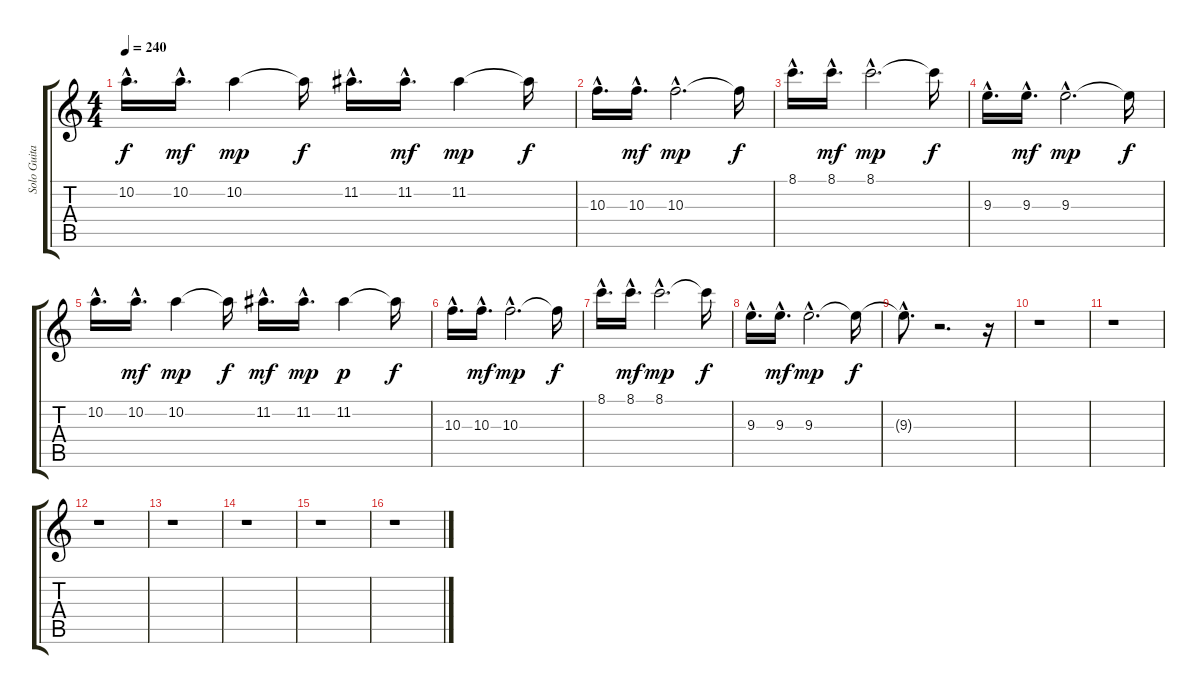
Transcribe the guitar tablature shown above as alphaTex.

\track ("Solo Guitar" "Solo Guita") {instrument distortionguitar}
\staff {score tabs}
\tuning (E4 B3 G3 D3 A2 E2) {hide}
\ts (4 4)
\tempo 240
\clef g2
\ks c
10.2{hac}.16{d dy f} 10.2{hac}.16{d dy mf} 10.2.4{dy mp} 10.2{t}.16{dy f} 11.2{hac}.16{d} 11.2{hac}.16{d dy mf} 11.2.4{dy mp} 11.2{t}.16{dy f} |
10.3{hac}.16{d} 10.3{hac}.16{d dy mf} 10.3{hac}.2{d dy mp} 10.3{t}.16{dy f} |
8.1{hac}.16{d} 8.1{hac}.16{d dy mf} 8.1{hac}.2{d dy mp} 8.1{t}.16{dy f} |
9.3{hac}.16{d} 9.3{hac}.16{d dy mf} 9.3{hac}.2{d dy mp} 9.3{t}.16{dy f} |
10.2{hac}.16{d} 10.2{hac}.16{d dy mf} 10.2.4{dy mp} 10.2{t}.16{dy f} 11.2{hac}.16{d dy mf} 11.2{hac}.16{d dy mp} 11.2.4{dy p} 11.2{t}.16{dy f} |
10.3{hac}.16{d} 10.3{hac}.16{d dy mf} 10.3{hac}.2{d dy mp} 10.3{t}.16{dy f} |
8.1{hac}.16{d} 8.1{hac}.16{d dy mf} 8.1{hac}.2{d dy mp} 8.1{t}.16{dy f} |
9.3{hac}.16{d} 9.3{hac}.16{d dy mf} 9.3{hac}.2{d dy mp} 9.3{t}.16{dy f} |
9.3{hac t}.8{d} r.2{d} r.16 |
r.1 |
r.1 |
r.1 |
r.1 |
r.1 |
r.1 |
r.1
